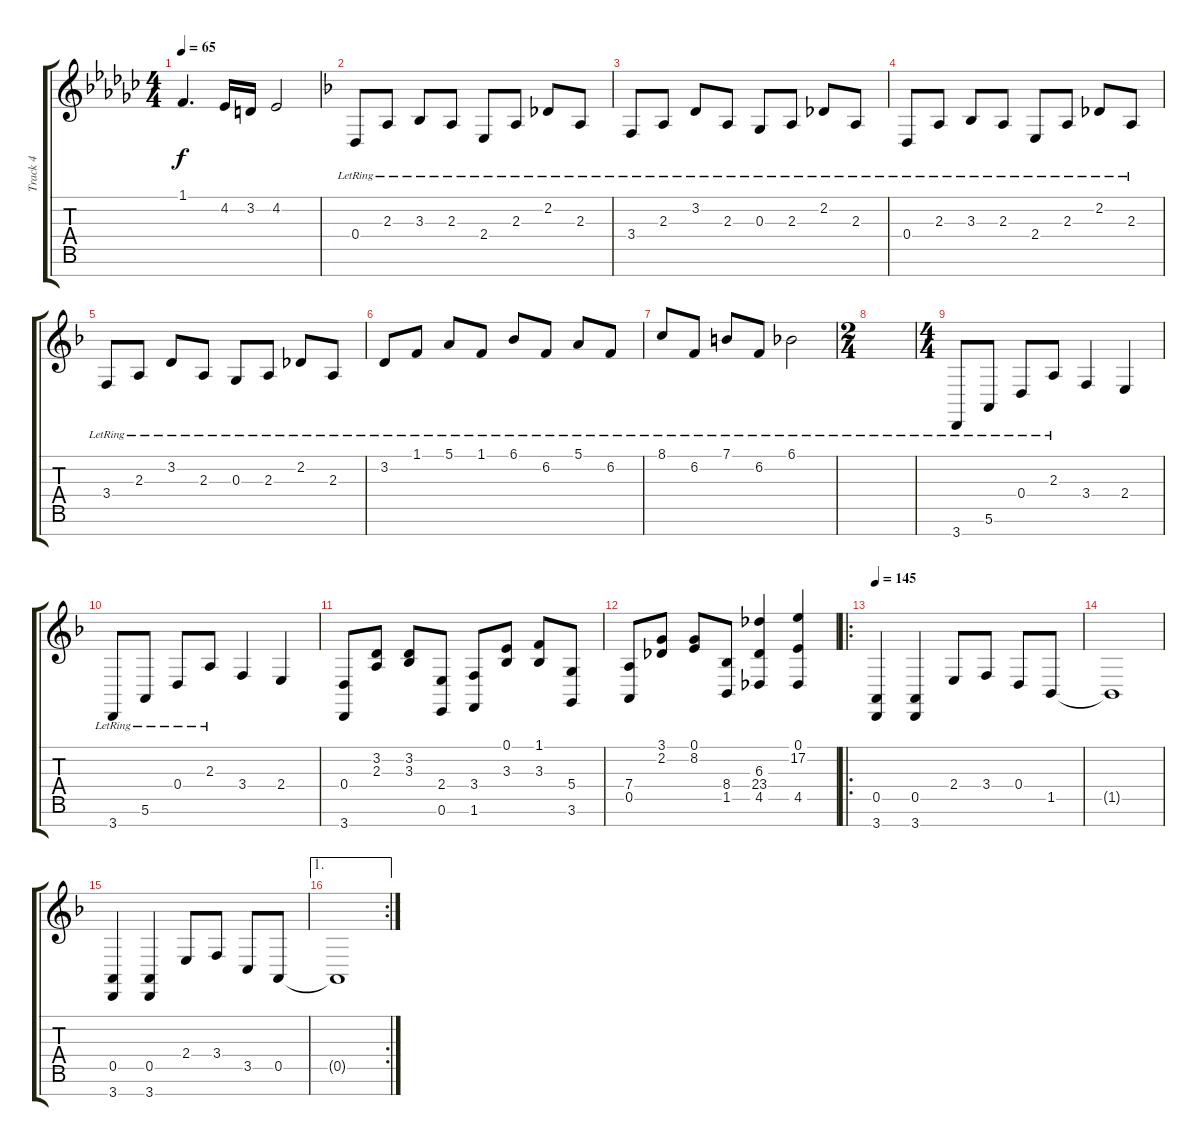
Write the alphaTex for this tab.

\track ("Track 4" "Track 4") {instrument lead2sawtooth}
\staff {score tabs}
\tuning (E4 B3 G3 D3 A2 E2 B1) {hide}
\ts (4 4)
\tempo 65
\clef g2
\ks ebminor
1.1.4{d dy f} 4.2.16 3.2.16 4.2.2 |
\ks dminor
0.4{lr}.8 2.3{lr}.8 3.3{lr}.8 2.3{lr}.8 2.4{lr}.8 2.3{lr}.8 2.2{lr}.8 2.3{lr}.8 |
3.4{lr}.8 2.3{lr}.8 3.2{lr}.8 2.3{lr}.8 0.3{lr}.8 2.3{lr}.8 2.2{lr}.8 2.3{lr}.8 |
0.4{lr}.8 2.3{lr}.8 3.3{lr}.8 2.3{lr}.8 2.4{lr}.8 2.3{lr}.8 2.2{lr}.8 2.3{lr}.8 |
3.4{lr}.8 2.3{lr}.8 3.2{lr}.8 2.3{lr}.8 0.3{lr}.8 2.3{lr}.8 2.2{lr}.8 2.3{lr}.8 |
3.2{lr}.8 1.1{lr}.8 5.1{lr}.8 1.1{lr}.8 6.1{lr}.8 6.2{lr}.8 5.1{lr}.8 6.2{lr}.8 |
8.1{lr}.8 6.2{lr}.8 7.1{lr}.8 6.2{lr}.8 6.1{lr}.2 |
\ts (2 4)
|
\ts (4 4)
3.7{lr}.8 5.6{lr}.8 0.4{lr}.8 2.3{lr}.8 3.4.4 2.4.4 |
3.7{lr}.8 5.6{lr}.8 0.4{lr}.8 2.3{lr}.8 3.4.4 2.4.4 |
(0.4 3.7).8 (3.2 2.3).8 (3.2 3.3).8 (2.4 0.6).8 (3.4 1.6).8 (0.1 3.3).8 (1.1 3.3).8 (5.4 3.6).8 |
\ks f
(7.4 0.5).8 (3.1 2.2).8 (0.1 8.2).8 (8.4 1.5).8 (6.3 23.4 4.5).4 (0.1 17.2 4.5).4 |
\ro
\tempo 145
(0.5 3.7).4{instrument lead2sawtooth} (0.5 3.7).4 2.4.8 3.4.8 0.4.8 1.5.8 |
1.5{t}.1 |
(0.5 3.7).4 (0.5 3.7).4 2.4.8 3.4.8 3.5.8 0.5.8 |
\ae 1
\rc 2
0.5{t}.1
